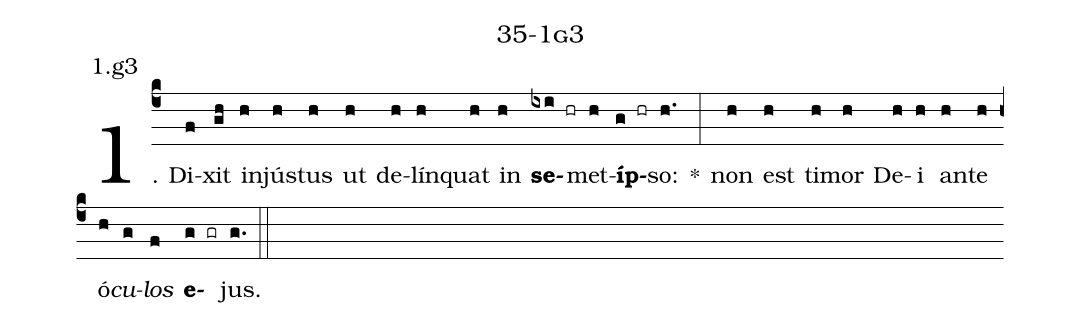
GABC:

name: 35-1g3;
annotation: 1.g3;
%%
(c4)1. Di(f)xit(gh) in(h)jús(h)tus(h) ut(h) de(h)lín(h)quat(h) in(h) <b>se</b>(ixi hr)met(h)<b>íp</b>(g hr)so:(h.) *(:) non(h) est(h) ti(h)mor(h) De(h)i(h) an(h)te(h) ó(h)<i>cu</i>(g)<i>los</i>(f) <b>e</b>(g gr)jus.(g.) (::)
